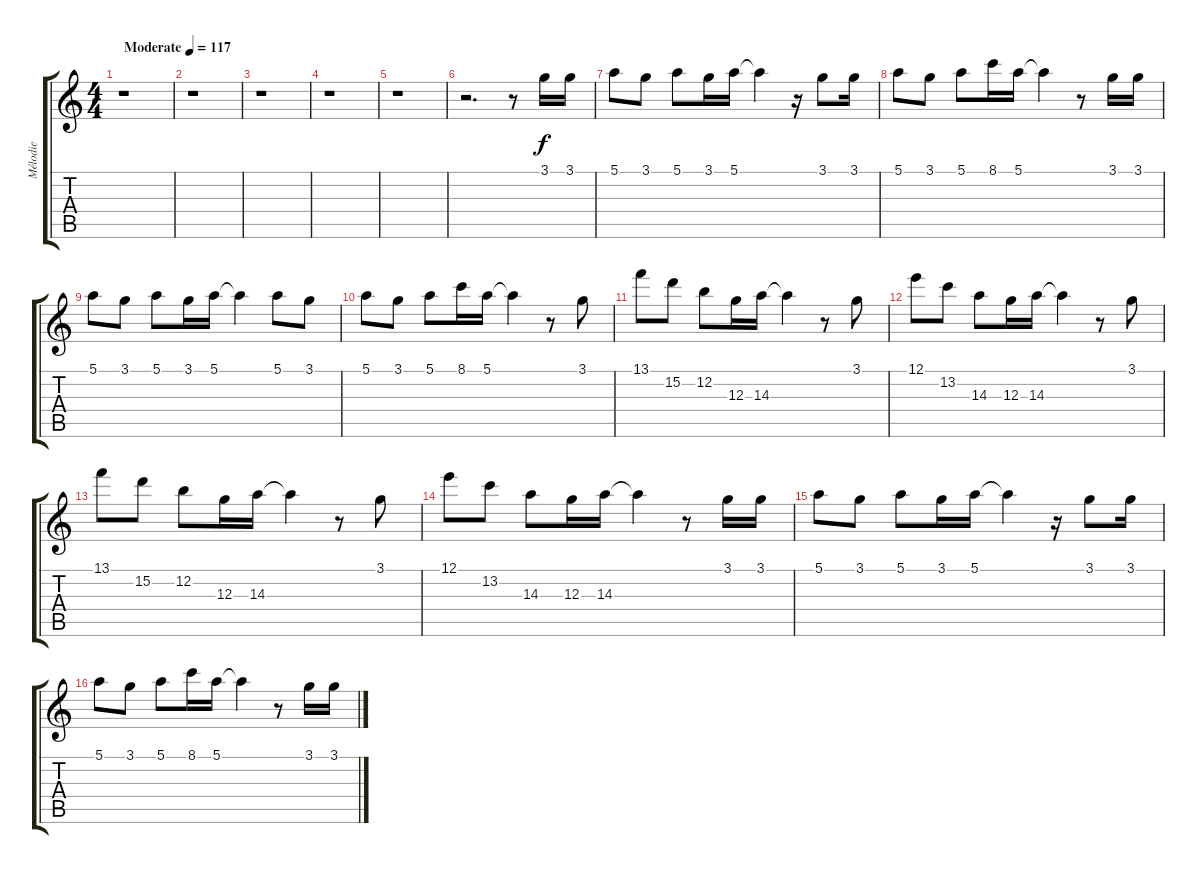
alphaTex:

\track ("Mélodie" "Mélodie") {instrument overdrivenguitar}
\staff {score tabs}
\tuning (E4 B3 G3 D3 A2 E2) {hide}
\ts (4 4)
\tempo (117 "Moderate")
\clef g2
\ks c
r.1{dy f instrument overdrivenguitar} |
r.1 |
r.1 |
r.1 |
r.1 |
r.2{d} r.8 3.1.16 3.1.16 |
5.1.8 3.1.8 5.1.8 3.1.16 5.1.16 5.1{t}.4 r.16 3.1.8 3.1.16 |
5.1.8 3.1.8 5.1.8 8.1.16 5.1.16 5.1{t}.4 r.8 3.1.16 3.1.16 |
5.1.8 3.1.8 5.1.8 3.1.16 5.1.16 5.1{t}.4 5.1.8 3.1.8 |
5.1.8 3.1.8 5.1.8 8.1.16 5.1.16 5.1{t}.4 r.8 3.1.8 |
13.1.8 15.2.8 12.2.8 12.3.16 14.3.16 14.3{t}.4 r.8 3.1.8 |
12.1.8 13.2.8 14.3.8 12.3.16 14.3.16 14.3{t}.4 r.8 3.1.8 |
13.1.8 15.2.8 12.2.8 12.3.16 14.3.16 14.3{t}.4 r.8 3.1.8 |
12.1.8 13.2.8 14.3.8 12.3.16 14.3.16 14.3{t}.4 r.8 3.1.16 3.1.16 |
5.1.8 3.1.8 5.1.8 3.1.16 5.1.16 5.1{t}.4 r.16 3.1.8 3.1.16 |
5.1.8 3.1.8 5.1.8 8.1.16 5.1.16 5.1{t}.4 r.8 3.1.16 3.1.16
